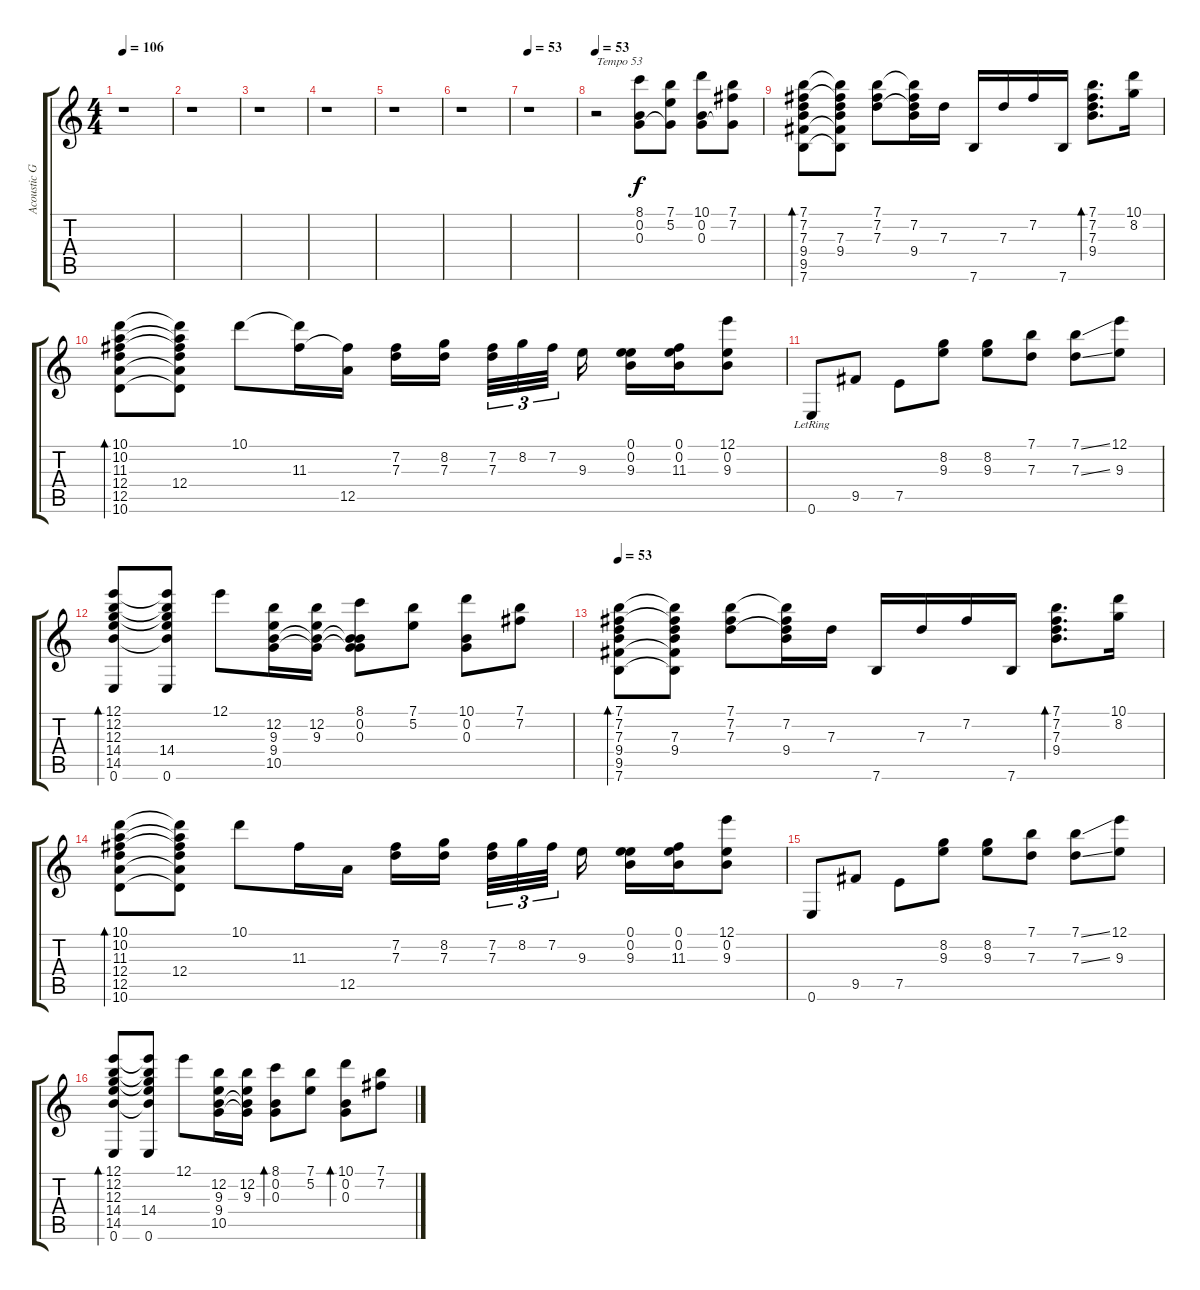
\track ("Acoustic Guitar" "Acoustic G") {instrument acousticguitarsteel}
\staff {score tabs}
\tuning (E4 B3 G3 D3 A2 E2) {hide}
\ts (4 4)
\tempo 106
\clef g2
\ks c
r.1{dy f} |
r.1 |
r.1 |
r.1 |
r.1 |
r.1 |
\tempo 53
r.1 |
\tempo 53
r.2{txt "Tempo 53" volume 0} (8.1 0.2 0.3).8{volume 4} (7.1 5.2 0.3{t}).8 (10.1 0.2 0.3).8 (7.1 7.2 0.3{t}).8 |
(7.1 7.2 7.3 9.4 9.5 7.6).8{bd 60 volume 6} (7.1{t} 7.2{t} 7.3 9.4 9.5{t} 7.6{t}).8 (7.1 7.2 7.3).8 (7.1{t} 7.2 7.3{t} 9.4).16 7.3.16 7.6.16 7.3.16 7.2.16 7.6.16 (7.1 7.2 7.3 9.4).8{d bd 60} (10.1 8.2).16 |
(10.1 10.2 11.3 12.4 12.5 10.6).8{bd 60 volume 8} (10.1{t} 10.2{t} 11.3{t} 12.4 12.5{t} 10.6{t}).8 10.1.8 (10.1{t} 11.3).16 (11.3{t} 12.5).16 (7.2 7.3).16 (8.2 7.3).16{beam splitsecondary} (7.2 7.3).32{tu (3 2)} 8.2.32{tu (3 2)} 7.2.32{tu (3 2) beam splitsecondary} 9.3.16 (0.1 0.2 9.3).16 (0.1 0.2 11.3).16 (12.1 0.2 9.3).8 |
0.6{lr}.8{volume 11} 9.5.8 7.5.8 (8.2 9.3).8 (8.2 9.3).8 (7.1 7.3).8 (7.1{ss} 7.3{ss}).8 (12.1 9.3).8 |
(12.1 12.2 12.3 14.4 14.5 0.6).8{bd 60 volume 13} (12.1{t} 12.2{t} 12.3{t} 14.4 14.5{t} 0.6).8 12.1.8 (12.2 9.3 9.4 10.5).16 (12.2 9.3 9.4{t} 10.5{t}).16 (8.1 0.2 0.3 9.4{t} 10.5{t}).8 (7.1 5.2).8 (10.1 0.2 0.3).8 (7.1 7.2).8 |
\tempo 53
(7.1 7.2 7.3 9.4 9.5 7.6).8{bd 60} (7.1{t} 7.2{t} 7.3 9.4 9.5{t} 7.6{t}).8 (7.1 7.2 7.3).8 (7.1{t} 7.2 7.3{t} 9.4).16 7.3.16 7.6.16 7.3.16 7.2.16 7.6.16 (7.1 7.2 7.3 9.4).8{d bd 60} (10.1 8.2).16 |
(10.1 10.2 11.3 12.4 12.5 10.6).8{bd 60} (10.1{t} 10.2{t} 11.3{t} 12.4 12.5{t} 10.6{t}).8 10.1.8 11.3.16 12.5.16 (7.2 7.3).16 (8.2 7.3).16{beam splitsecondary} (7.2 7.3).32{tu (3 2)} 8.2.32{tu (3 2)} 7.2.32{tu (3 2) beam splitsecondary} 9.3.16 (0.1 0.2 9.3).16 (0.1 0.2 11.3).16 (12.1 0.2 9.3).8 |
0.6.8 9.5.8 7.5.8 (8.2 9.3).8 (8.2 9.3).8 (7.1 7.3).8 (7.1{ss} 7.3{ss}).8 (12.1 9.3).8 |
(12.1 12.2 12.3 14.4 14.5 0.6).8{bd 60} (12.1{t} 12.2{t} 12.3{t} 14.4 14.5{t} 0.6).8 12.1.8 (12.2 9.3 9.4 10.5).16 (12.2 9.3 9.4{t} 10.5{t}).16 (8.1 0.2 0.3).8{bd 60} (7.1 5.2).8 (10.1 0.2 0.3).8{bd 60} (7.1 7.2).8
